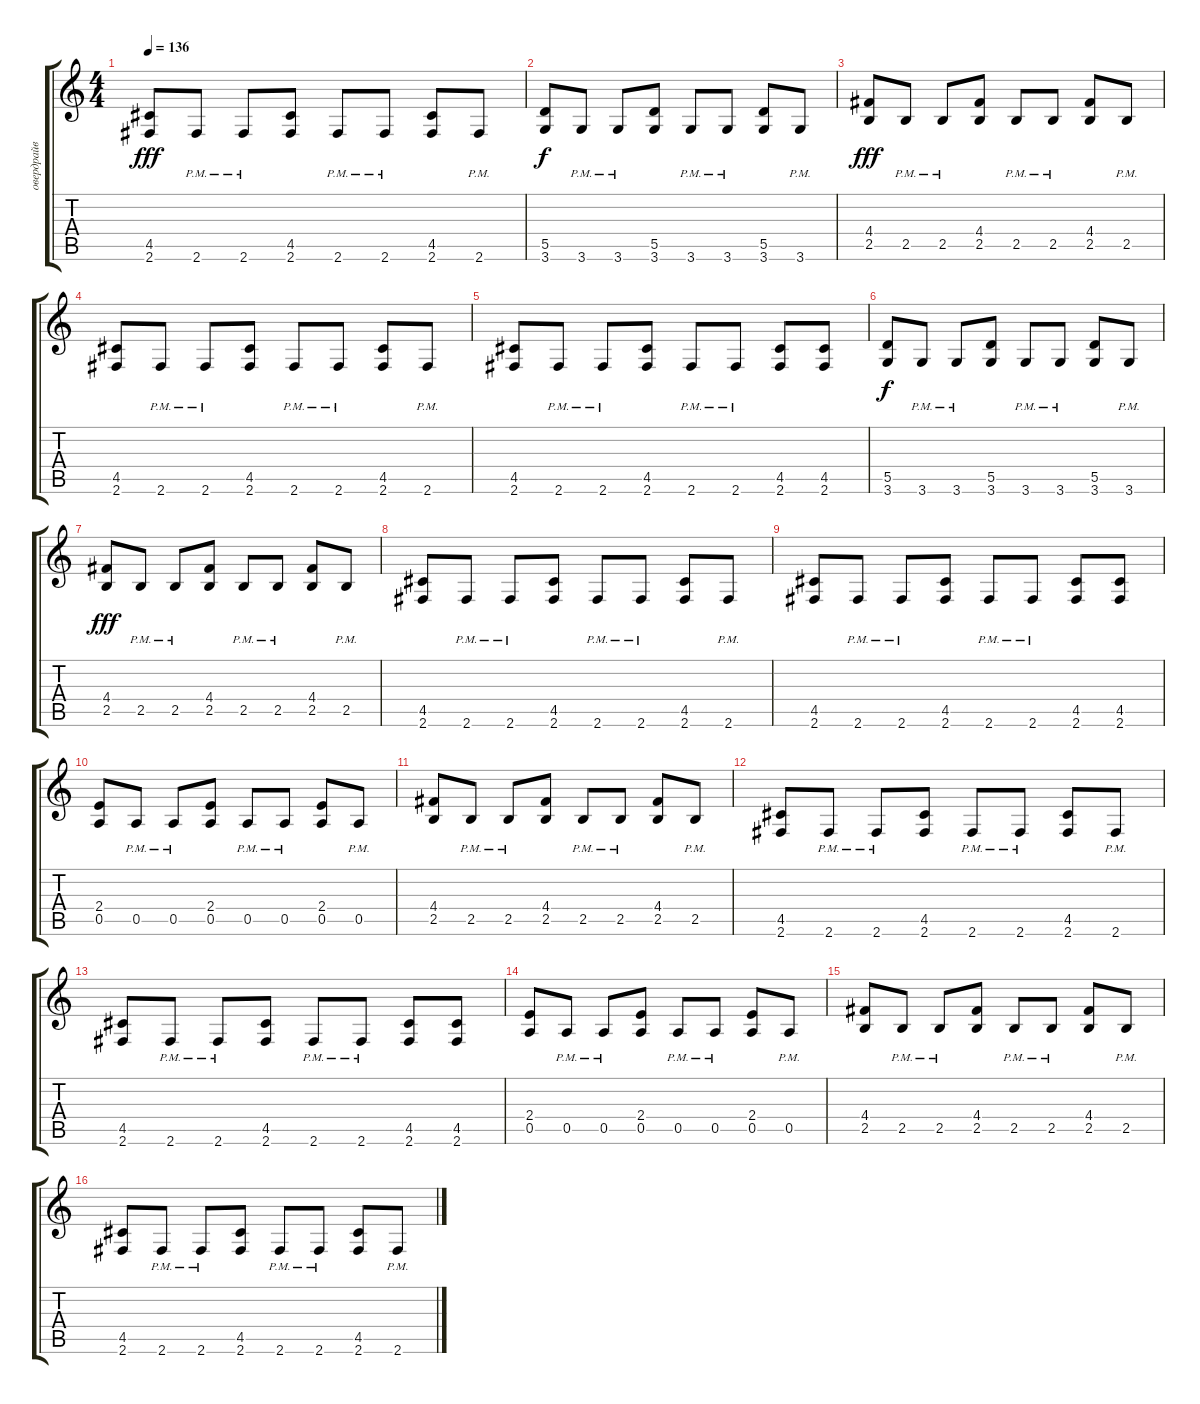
\track ("овердрайв 2" "овердрайв ") {instrument distortionguitar}
\staff {score tabs}
\tuning (E4 B3 G3 D3 A2 E2) {hide}
\ts (4 4)
\tempo 136
\clef g2
\ks c
(4.5 2.6).8{dy fff} 2.6{pm}.8 2.6{pm}.8 (4.5 2.6).8 2.6{pm}.8 2.6{pm}.8 (4.5 2.6).8 2.6{pm}.8 |
(5.5 3.6).8{dy f} 3.6{pm}.8 3.6{pm}.8 (5.5 3.6).8 3.6{pm}.8 3.6{pm}.8 (5.5 3.6).8 3.6{pm}.8 |
(4.4 2.5).8{dy fff} 2.5{pm}.8 2.5{pm}.8 (4.4 2.5).8 2.5{pm}.8 2.5{pm}.8 (4.4 2.5).8 2.5{pm}.8 |
(4.5 2.6).8 2.6{pm}.8 2.6{pm}.8 (4.5 2.6).8 2.6{pm}.8 2.6{pm}.8 (4.5 2.6).8 2.6{pm}.8 |
(4.5 2.6).8 2.6{pm}.8 2.6{pm}.8 (4.5 2.6).8 2.6{pm}.8 2.6{pm}.8 (4.5 2.6).8 (4.5 2.6).8 |
(5.5 3.6).8{dy f} 3.6{pm}.8 3.6{pm}.8 (5.5 3.6).8 3.6{pm}.8 3.6{pm}.8 (5.5 3.6).8 3.6{pm}.8 |
(4.4 2.5).8{dy fff} 2.5{pm}.8 2.5{pm}.8 (4.4 2.5).8 2.5{pm}.8 2.5{pm}.8 (4.4 2.5).8 2.5{pm}.8 |
(4.5 2.6).8 2.6{pm}.8 2.6{pm}.8 (4.5 2.6).8 2.6{pm}.8 2.6{pm}.8 (4.5 2.6).8 2.6{pm}.8 |
(4.5 2.6).8 2.6{pm}.8 2.6{pm}.8 (4.5 2.6).8 2.6{pm}.8 2.6{pm}.8 (4.5 2.6).8 (4.5 2.6).8 |
(2.4 0.5).8 0.5{pm}.8 0.5{pm}.8 (2.4 0.5).8 0.5{pm}.8 0.5{pm}.8 (2.4 0.5).8 0.5{pm}.8 |
(4.4 2.5).8 2.5{pm}.8 2.5{pm}.8 (4.4 2.5).8 2.5{pm}.8 2.5{pm}.8 (4.4 2.5).8 2.5{pm}.8 |
(4.5 2.6).8 2.6{pm}.8 2.6{pm}.8 (4.5 2.6).8 2.6{pm}.8 2.6{pm}.8 (4.5 2.6).8 2.6{pm}.8 |
(4.5 2.6).8 2.6{pm}.8 2.6{pm}.8 (4.5 2.6).8 2.6{pm}.8 2.6{pm}.8 (4.5 2.6).8 (4.5 2.6).8 |
(2.4 0.5).8 0.5{pm}.8 0.5{pm}.8 (2.4 0.5).8 0.5{pm}.8 0.5{pm}.8 (2.4 0.5).8 0.5{pm}.8 |
(4.4 2.5).8 2.5{pm}.8 2.5{pm}.8 (4.4 2.5).8 2.5{pm}.8 2.5{pm}.8 (4.4 2.5).8 2.5{pm}.8 |
(4.5 2.6).8 2.6{pm}.8 2.6{pm}.8 (4.5 2.6).8 2.6{pm}.8 2.6{pm}.8 (4.5 2.6).8 2.6{pm}.8
